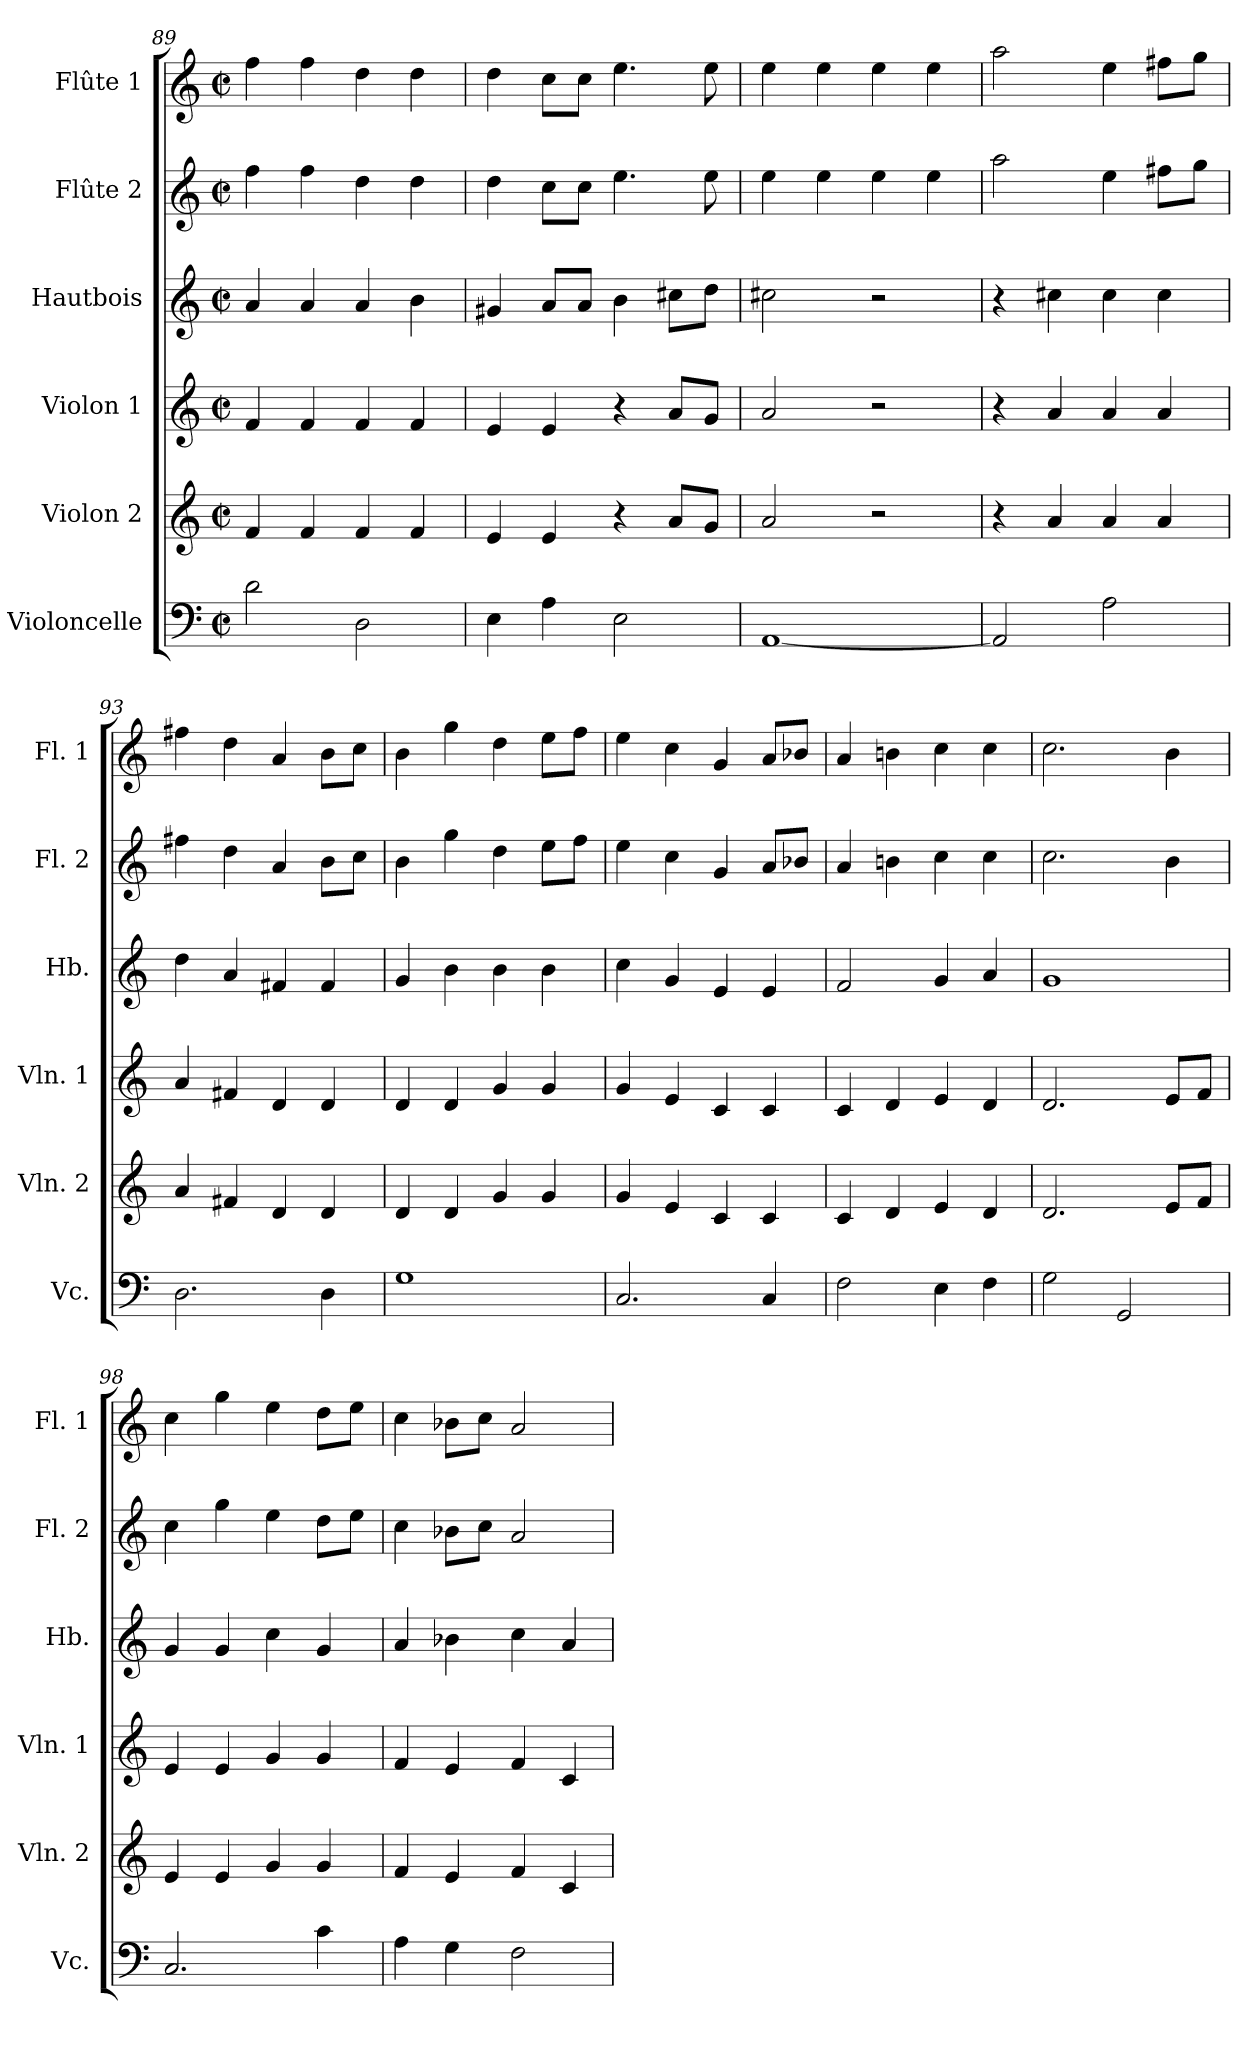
**kern	**kern	**kern	**kern	**kern	**kern
*part6	*part5	*part4	*part3	*part2	*part1
*staff6	*staff5	*staff4	*staff3	*staff2	*staff1
*I"Violoncelle	*I"Violon 2	*I"Violon 1	*I"Hautbois	*I"Flûte 2	*I"Flûte 1
*I'Vc.	*I'Vln. 2	*I'Vln. 1	*I'Hb.	*I'Fl. 2	*I'Fl. 1
!!LO:PB:g=z
*clefF4	*clefG2	*clefG2	*clefG2	*clefG2	*clefG2
*k[]	*k[]	*k[]	*k[]	*k[]	*k[]
*C:	*C:	*C:	*C:	*C:	*C:
*M2/2	*M2/2	*M2/2	*M2/2	*M2/2	*M2/2
*met(c|)	*met(c|)	*met(c|)	*met(c|)	*met(c|)	*met(c|)
=89	=89	=89	=89	=89	=89
2d\	4f/	4f/	4a/	4ff\	4ff\
.	4f/	4f/	4a/	4ff\	4ff\
2D\	4f/	4f/	4a/	4dd\	4dd\
.	4f/	4f/	4b\	4dd\	4dd\
=90	=90	=90	=90	=90	=90
4E\	4e/	4e/	4g#X/	4dd\	4dd\
4A\	4e/	4e/	8a/L	8cc\L	8cc\L
.	.	.	8a/J	8cc\J	8cc\J
2E\	4r	4r	4b\	4.ee\	4.ee\
.	8a/L	8a/L	8cc#X\L	.	.
.	8g/J	8g/J	8dd\J	8ee\	8ee\
=91	=91	=91	=91	=91	=91
[1AA	2a/	2a/	2cc#X\	4ee\	4ee\
.	.	.	.	4ee\	4ee\
.	2r	2r	2r	4ee\	4ee\
.	.	.	.	4ee\	4ee\
=92	=92	=92	=92	=92	=92
2AA/]	4r	4r	4r	2aa\	2aa\
.	4a/	4a/	4cc#X\	.	.
2A\	4a/	4a/	4cc#\	4ee\	4ee\
.	4a/	4a/	4cc#\	8ff#X\L	8ff#X\L
.	.	.	.	8gg\J	8gg\J
!!LO:PB:g=z
=93	=93	=93	=93	=93	=93
2.D\	4a/	4a/	4dd\	4ff#X\	4ff#X\
.	4f#X/	4f#X/	4a/	4dd\	4dd\
.	4d/	4d/	4f#X/	4a/	4a/
4D\	4d/	4d/	4f#/	8b\L	8b\L
.	.	.	.	8cc\J	8cc\J
=94	=94	=94	=94	=94	=94
1G	4d/	4d/	4g/	4b\	4b\
.	4d/	4d/	4b\	4gg\	4gg\
.	4g/	4g/	4b\	4dd\	4dd\
.	4g/	4g/	4b\	8ee\L	8ee\L
.	.	.	.	8ff\J	8ff\J
=95	=95	=95	=95	=95	=95
2.C/	4g/	4g/	4cc\	4ee\	4ee\
.	4e/	4e/	4g/	4cc\	4cc\
.	4c/	4c/	4e/	4g/	4g/
4C/	4c/	4c/	4e/	8a/L	8a/L
.	.	.	.	8b-X/J	8b-X/J
=96	=96	=96	=96	=96	=96
2F\	4c/	4c/	2f/	4a/	4a/
.	4d/	4d/	.	4bn\	4bn\
4E\	4e/	4e/	4g/	4cc\	4cc\
4F\	4d/	4d/	4a/	4cc\	4cc\
!!LO:PB:g=z
=97	=97	=97	=97	=97	=97
2G\	2.d/	2.d/	1g	2.cc\	2.cc\
2GG/	.	.	.	.	.
.	8e/L	8e/L	.	4b\	4b\
.	8f/J	8f/J	.	.	.
=98	=98	=98	=98	=98	=98
2.C/	4e/	4e/	4g/	4cc\	4cc\
.	4e/	4e/	4g/	4gg\	4gg\
.	4g/	4g/	4cc\	4ee\	4ee\
4c\	4g/	4g/	4g/	8dd\L	8dd\L
.	.	.	.	8ee\J	8ee\J
=99	=99	=99	=99	=99	=99
4A\	4f/	4f/	4a/	4cc\	4cc\
4G\	4e/	4e/	4b-X\	8b-X\L	8b-X\L
.	.	.	.	8cc\J	8cc\J
2F\	4f/	4f/	4cc\	2a/	2a/
.	4c/	4c/	4a/	.	.
=	=	=	=	=	=
*-	*-	*-	*-	*-	*-
